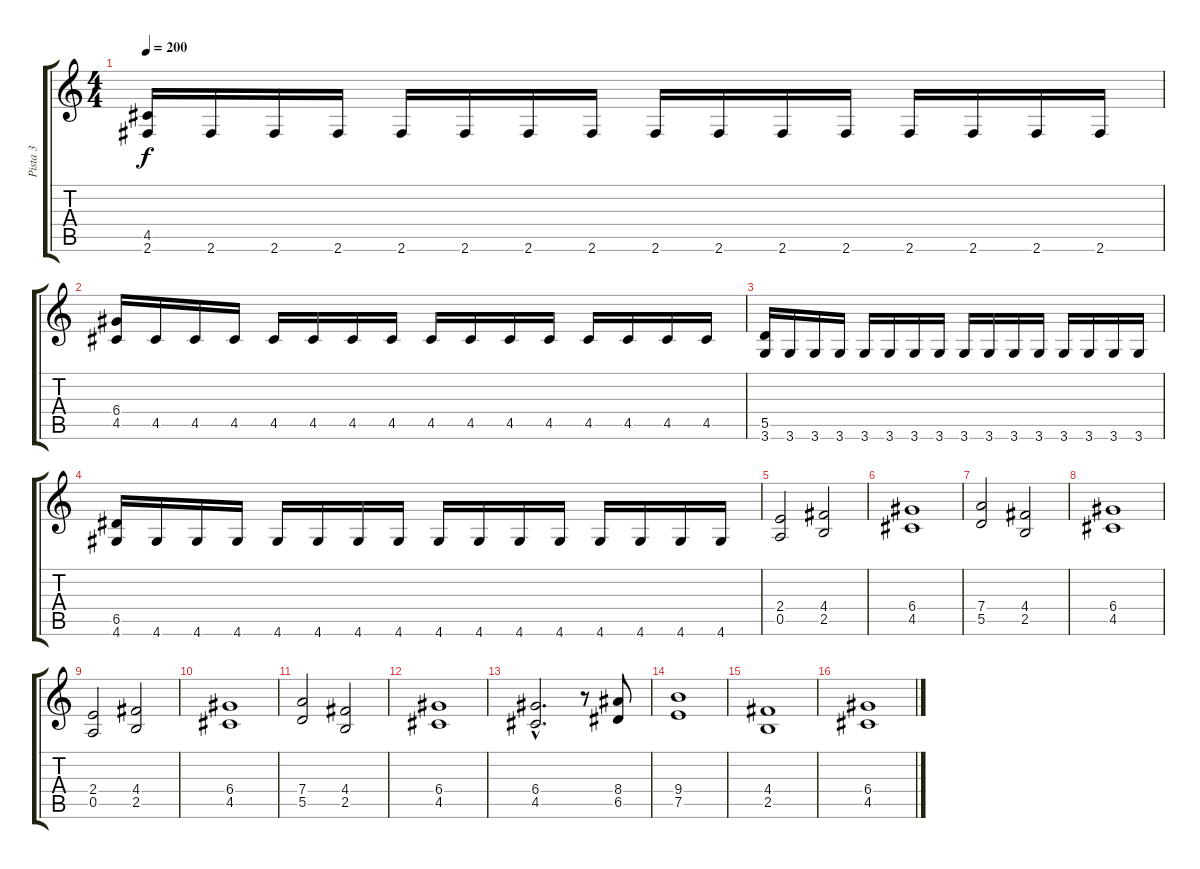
\track ("Pista 3" "Pista 3") {instrument distortionguitar}
\staff {score tabs}
\tuning (E4 B3 G3 D3 A2 E2) {hide}
\ts (4 4)
\tempo 200
\clef g2
\ks c
(4.5 2.6).16{dy f} 2.6.16 2.6.16 2.6.16 2.6.16 2.6.16 2.6.16 2.6.16 2.6.16 2.6.16 2.6.16 2.6.16 2.6.16 2.6.16 2.6.16 2.6.16 |
(6.4 4.5).16 4.5.16 4.5.16 4.5.16 4.5.16 4.5.16 4.5.16 4.5.16 4.5.16 4.5.16 4.5.16 4.5.16 4.5.16 4.5.16 4.5.16 4.5.16 |
(5.5 3.6).16 3.6.16 3.6.16 3.6.16 3.6.16 3.6.16 3.6.16 3.6.16 3.6.16 3.6.16 3.6.16 3.6.16 3.6.16 3.6.16 3.6.16 3.6.16 |
(6.5 4.6).16 4.6.16 4.6.16 4.6.16 4.6.16 4.6.16 4.6.16 4.6.16 4.6.16 4.6.16 4.6.16 4.6.16 4.6.16 4.6.16 4.6.16 4.6.16 |
(2.4 0.5).2 (4.4 2.5).2 |
(6.4 4.5).1 |
(7.4 5.5).2 (4.4 2.5).2 |
(6.4 4.5).1 |
(2.4 0.5).2 (4.4 2.5).2 |
(6.4 4.5).1 |
(7.4 5.5).2 (4.4 2.5).2 |
(6.4 4.5).1 |
(6.4{hac} 4.5{hac}).2{d} r.8 (8.4 6.5).8 |
(9.4 7.5).1 |
(4.4 2.5).1 |
(6.4 4.5).1
